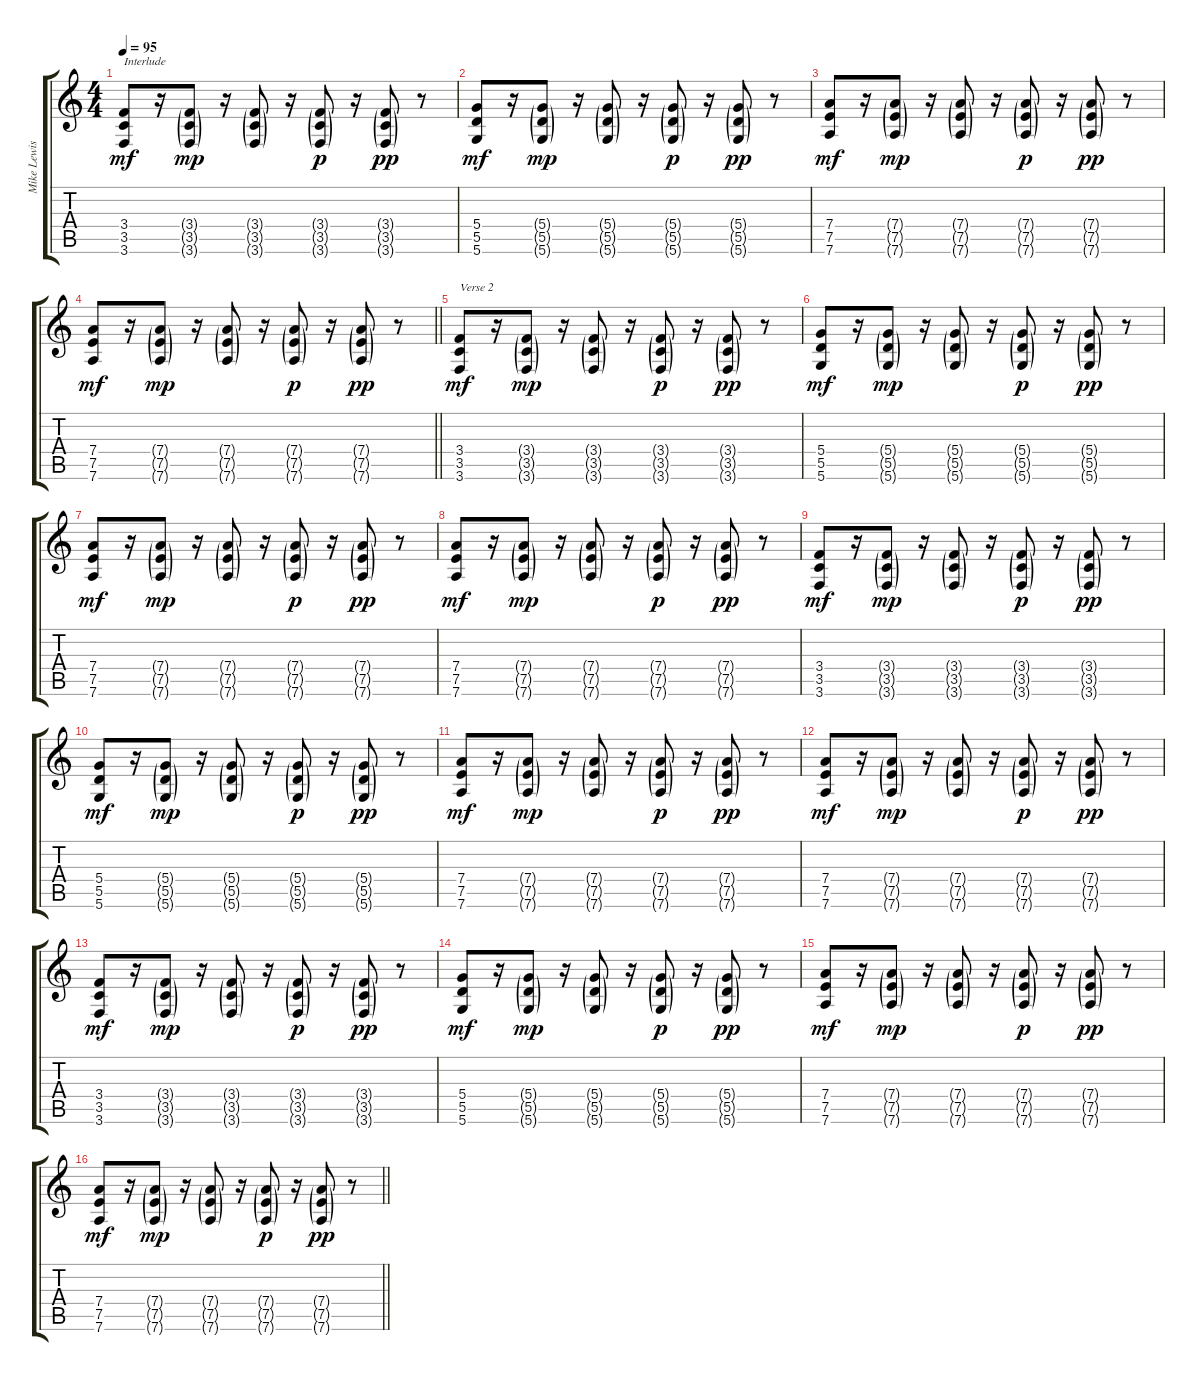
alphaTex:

\track ("Mike Lewis | Rhythm" "Mike Lewis") {instrument overdrivenguitar}
\staff {score tabs}
\tuning (E4 B3 G3 D3 A2 D2) {hide}
\ts (4 4)
\tempo 95
\clef g2
\ks c
(3.4 3.5 3.6).8{txt "Interlude" dy mf instrument overdrivenguitar} r.16 (3.4{g} 3.5{g} 3.6{g}).8{dy mp} r.16 (3.4{g} 3.5{g} 3.6{g}).8 r.16 (3.4{g} 3.5{g} 3.6{g}).8{dy p} r.16 (3.4{g} 3.5{g} 3.6{g}).8{dy pp} r.8 |
(5.4 5.5 5.6).8{dy mf} r.16 (5.4{g} 5.5{g} 5.6{g}).8{dy mp} r.16 (5.4{g} 5.5{g} 5.6{g}).8 r.16 (5.4{g} 5.5{g} 5.6{g}).8{dy p} r.16 (5.4{g} 5.5{g} 5.6{g}).8{dy pp} r.8 |
(7.4 7.5 7.6).8{dy mf} r.16 (7.4{g} 7.5{g} 7.6{g}).8{dy mp} r.16 (7.4{g} 7.5{g} 7.6{g}).8 r.16 (7.4{g} 7.5{g} 7.6{g}).8{dy p} r.16 (7.4{g} 7.5{g} 7.6{g}).8{dy pp} r.8 |
\barLineRight lightlight
(7.4 7.5 7.6).8{dy mf} r.16 (7.4{g} 7.5{g} 7.6{g}).8{dy mp} r.16 (7.4{g} 7.5{g} 7.6{g}).8 r.16 (7.4{g} 7.5{g} 7.6{g}).8{dy p} r.16 (7.4{g} 7.5{g} 7.6{g}).8{dy pp} r.8 |
(3.4 3.5 3.6).8{txt "Verse 2" dy mf} r.16 (3.4{g} 3.5{g} 3.6{g}).8{dy mp} r.16 (3.4{g} 3.5{g} 3.6{g}).8 r.16 (3.4{g} 3.5{g} 3.6{g}).8{dy p} r.16 (3.4{g} 3.5{g} 3.6{g}).8{dy pp} r.8 |
(5.4 5.5 5.6).8{dy mf} r.16 (5.4{g} 5.5{g} 5.6{g}).8{dy mp} r.16 (5.4{g} 5.5{g} 5.6{g}).8 r.16 (5.4{g} 5.5{g} 5.6{g}).8{dy p} r.16 (5.4{g} 5.5{g} 5.6{g}).8{dy pp} r.8 |
(7.4 7.5 7.6).8{dy mf} r.16 (7.4{g} 7.5{g} 7.6{g}).8{dy mp} r.16 (7.4{g} 7.5{g} 7.6{g}).8 r.16 (7.4{g} 7.5{g} 7.6{g}).8{dy p} r.16 (7.4{g} 7.5{g} 7.6{g}).8{dy pp} r.8 |
(7.4 7.5 7.6).8{dy mf} r.16 (7.4{g} 7.5{g} 7.6{g}).8{dy mp} r.16 (7.4{g} 7.5{g} 7.6{g}).8 r.16 (7.4{g} 7.5{g} 7.6{g}).8{dy p} r.16 (7.4{g} 7.5{g} 7.6{g}).8{dy pp} r.8 |
(3.4 3.5 3.6).8{dy mf} r.16 (3.4{g} 3.5{g} 3.6{g}).8{dy mp} r.16 (3.4{g} 3.5{g} 3.6{g}).8 r.16 (3.4{g} 3.5{g} 3.6{g}).8{dy p} r.16 (3.4{g} 3.5{g} 3.6{g}).8{dy pp} r.8 |
(5.4 5.5 5.6).8{dy mf} r.16 (5.4{g} 5.5{g} 5.6{g}).8{dy mp} r.16 (5.4{g} 5.5{g} 5.6{g}).8 r.16 (5.4{g} 5.5{g} 5.6{g}).8{dy p} r.16 (5.4{g} 5.5{g} 5.6{g}).8{dy pp} r.8 |
(7.4 7.5 7.6).8{dy mf} r.16 (7.4{g} 7.5{g} 7.6{g}).8{dy mp} r.16 (7.4{g} 7.5{g} 7.6{g}).8 r.16 (7.4{g} 7.5{g} 7.6{g}).8{dy p} r.16 (7.4{g} 7.5{g} 7.6{g}).8{dy pp} r.8 |
(7.4 7.5 7.6).8{dy mf} r.16 (7.4{g} 7.5{g} 7.6{g}).8{dy mp} r.16 (7.4{g} 7.5{g} 7.6{g}).8 r.16 (7.4{g} 7.5{g} 7.6{g}).8{dy p} r.16 (7.4{g} 7.5{g} 7.6{g}).8{dy pp} r.8 |
(3.4 3.5 3.6).8{dy mf} r.16 (3.4{g} 3.5{g} 3.6{g}).8{dy mp} r.16 (3.4{g} 3.5{g} 3.6{g}).8 r.16 (3.4{g} 3.5{g} 3.6{g}).8{dy p} r.16 (3.4{g} 3.5{g} 3.6{g}).8{dy pp} r.8 |
(5.4 5.5 5.6).8{dy mf} r.16 (5.4{g} 5.5{g} 5.6{g}).8{dy mp} r.16 (5.4{g} 5.5{g} 5.6{g}).8 r.16 (5.4{g} 5.5{g} 5.6{g}).8{dy p} r.16 (5.4{g} 5.5{g} 5.6{g}).8{dy pp} r.8 |
(7.4 7.5 7.6).8{dy mf} r.16 (7.4{g} 7.5{g} 7.6{g}).8{dy mp} r.16 (7.4{g} 7.5{g} 7.6{g}).8 r.16 (7.4{g} 7.5{g} 7.6{g}).8{dy p} r.16 (7.4{g} 7.5{g} 7.6{g}).8{dy pp} r.8 |
\barLineRight lightlight
(7.4 7.5 7.6).8{dy mf} r.16 (7.4{g} 7.5{g} 7.6{g}).8{dy mp} r.16 (7.4{g} 7.5{g} 7.6{g}).8 r.16 (7.4{g} 7.5{g} 7.6{g}).8{dy p} r.16 (7.4{g} 7.5{g} 7.6{g}).8{dy pp} r.8
